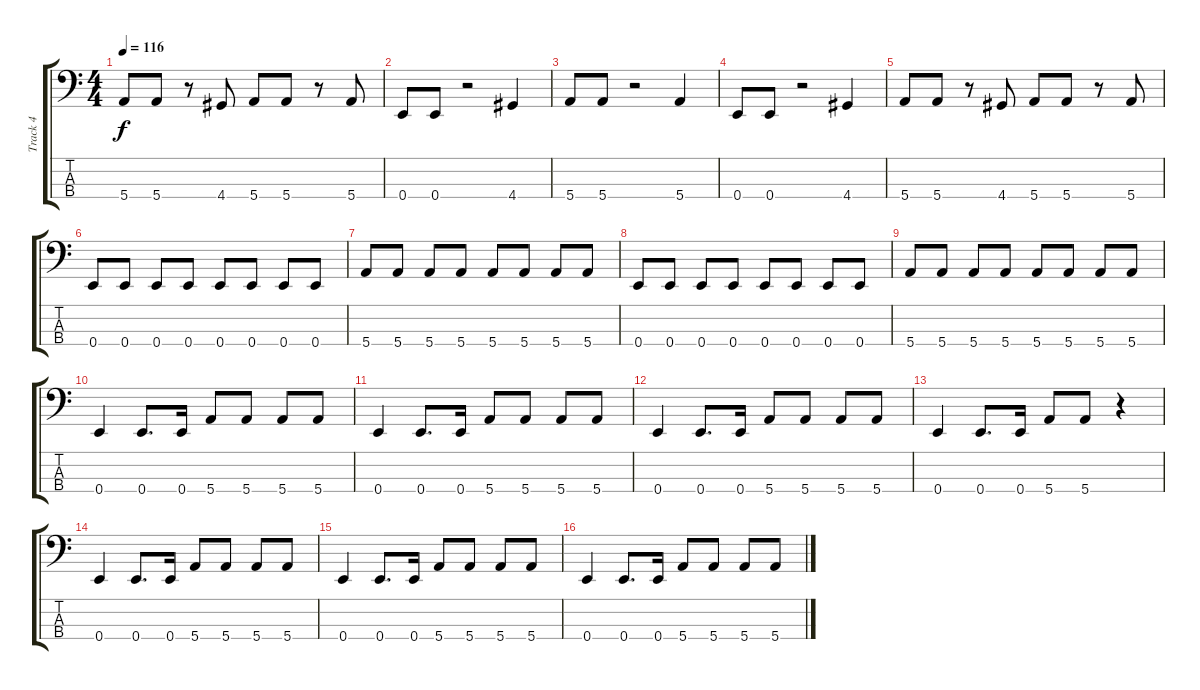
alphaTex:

\track ("Track 4" "Track 4") {instrument electricbassfinger}
\staff {score tabs}
\tuning (G2 D2 A1 E1) {hide}
\ts (4 4)
\tempo 116
\clef f4
\ks c
5.4.8{dy f} 5.4.8 r.8 4.4.8 5.4.8 5.4.8 r.8 5.4.8 |
0.4.8 0.4.8 r.2 4.4.4 |
5.4.8 5.4.8 r.2 5.4.4 |
0.4.8 0.4.8 r.2 4.4.4 |
5.4.8 5.4.8 r.8 4.4.8 5.4.8 5.4.8 r.8 5.4.8 |
0.4.8 0.4.8 0.4.8 0.4.8 0.4.8 0.4.8 0.4.8 0.4.8 |
5.4.8 5.4.8 5.4.8 5.4.8 5.4.8 5.4.8 5.4.8 5.4.8 |
0.4.8 0.4.8 0.4.8 0.4.8 0.4.8 0.4.8 0.4.8 0.4.8 |
5.4.8 5.4.8 5.4.8 5.4.8 5.4.8 5.4.8 5.4.8 5.4.8 |
0.4.4 0.4.8{d} 0.4.16 5.4.8 5.4.8 5.4.8 5.4.8 |
0.4.4 0.4.8{d} 0.4.16 5.4.8 5.4.8 5.4.8 5.4.8 |
0.4.4 0.4.8{d} 0.4.16 5.4.8 5.4.8 5.4.8 5.4.8 |
0.4.4 0.4.8{d} 0.4.16 5.4.8 5.4.8 r.4 |
0.4.4 0.4.8{d} 0.4.16 5.4.8 5.4.8 5.4.8 5.4.8 |
0.4.4 0.4.8{d} 0.4.16 5.4.8 5.4.8 5.4.8 5.4.8 |
0.4.4 0.4.8{d} 0.4.16 5.4.8 5.4.8 5.4.8 5.4.8
